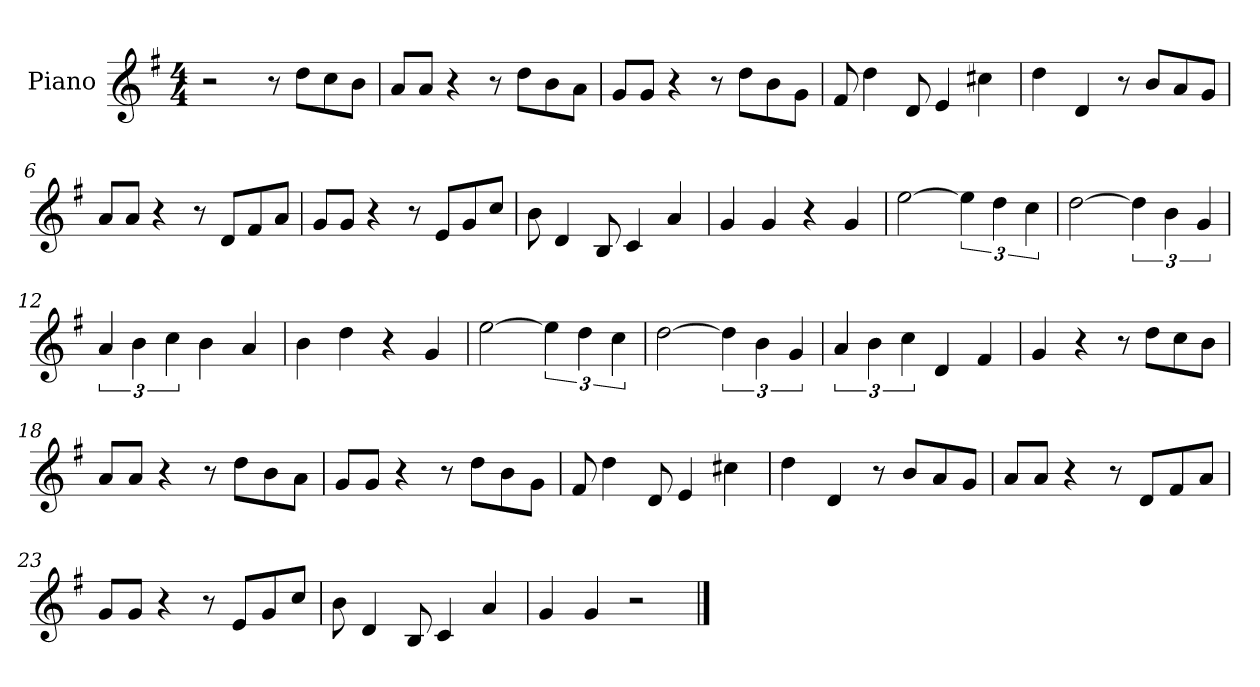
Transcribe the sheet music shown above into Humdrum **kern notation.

**kern
*part1
*staff1
*I"Piano
*I'Pno.
*clefG2
*k[f#]
*M4/4
*MM120
=1
2r
8r
8dd\L
8cc\
8b\J
=2
8a/L
8a/J
4r
8r
8dd\L
8b\
8a\J
=3
8g/L
8g/J
4r
8r
8dd\L
8b\
8g\J
=4
8f#/
4dd\
8d/
4e/
4cc#X\
=5
4dd\
4d/
8r
8b/L
8a/
8g/J
=6
8a/L
8a/J
4r
8r
8d/L
8f#/
8a/J
!!LO:LB:g=z
=7
8g/L
8g/J
4r
8r
8e/L
8g/
8cc/J
=8
8b\
4d/
8B/
4c/
4a/
=9
4g/
4g/
4r
4g/
=10
[2ee\
6ee\]
6dd\
6cc\
=11
[2dd\
6dd\]
6b\
6g/
=12
6a/
6b\
6cc\
4b\
4a/
=13
4b\
4dd\
4r
4g/
=14
[2ee\
6ee\]
6dd\
6cc\
=15
[2dd\
6dd\]
6b\
6g/
!!LO:LB:g=z
=16
6a/
6b\
6cc\
4d/
4f#/
=17
4g/
4r
8r
8dd\L
8cc\
8b\J
=18
8a/L
8a/J
4r
8r
8dd\L
8b\
8a\J
=19
8g/L
8g/J
4r
8r
8dd\L
8b\
8g\J
=20
8f#/
4dd\
8d/
4e/
4cc#X\
=21
4dd\
4d/
8r
8b/L
8a/
8g/J
=22
8a/L
8a/J
4r
8r
8d/L
8f#/
8a/J
!!LO:LB:g=z
=23
8g/L
8g/J
4r
8r
8e/L
8g/
8cc/J
=24
8b\
4d/
8B/
4c/
4a/
=25
4g/
4g/
2r
==
*-
